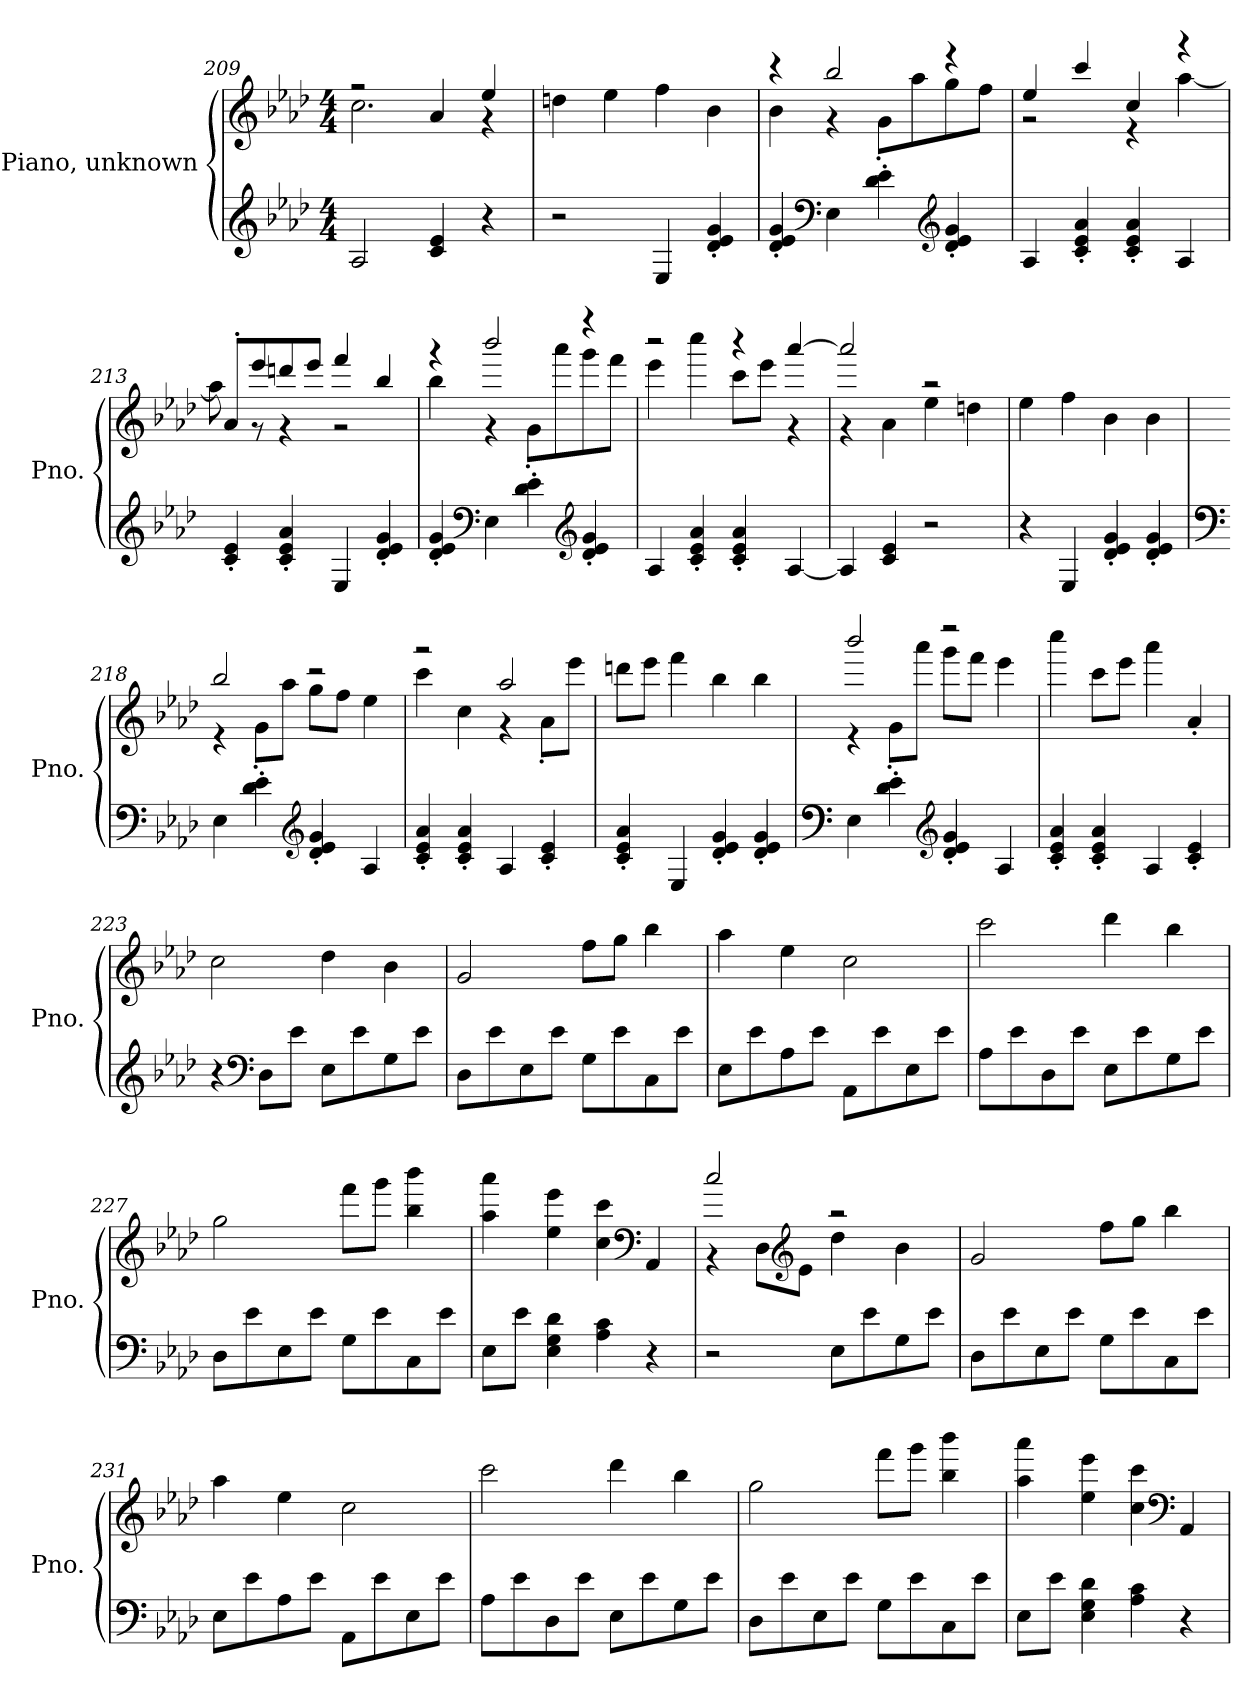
**kern	**kern
*part1	*part1
*staff2	*staff1
*I"Piano, unknown	*
*I'Pno.	*
*clefG2	*clefG2
*k[b-e-a-d-]	*k[b-e-a-d-]
*M4/4	*M4/4
=209	=209
*	*^
2A-/	2r	2.cc\
4c/ 4e-/	4a-/	.
4r	4ee-/	4r
*	*v	*v
=210	=210
2r	4ddn\
.	4ee-\
4E-/	4ff\
4d-/' 4e-/' 4g/'	4b-\
!!LO:LB:g=z
=211	=211
*	*^
4d-/' 4e-/' 4g/'	4r	4b-\
*clefF4	*	*
4E-\	2bb-/	4r
4d-\' 4e-\'	.	8g'\L
.	.	8aa-\
*clefG2	*	*
4d-/' 4e-/' 4g/'	4r	8gg\
.	.	8ff\J
=212	=212	=212
4A-/	4ee-/	2r
4c/' 4e-/' 4a-/'	4ccc/	.
4c/' 4e-/' 4a-/'	4cc/	4r
4A-/	4r	[4aa-\
=213	=213	=213
4c/' 4e-/'	8a-'/L	8aa-\]
.	8eee-/	8r
4c/' 4e-/' 4a-/'	8dddn/	4r
.	8eee-/J	.
4E-/	4fff/	2r
4d-/' 4e-/' 4g/'	4bb-/	.
=214	=214	=214
4d-/' 4e-/' 4g/'	4r	4bb-\
*clefF4	*	*
4E-\	2bbb-/	4r
4d-\' 4e-\'	.	8g'\L
.	.	8aaa-\
*clefG2	*	*
4d-/' 4e-/' 4g/'	4r	8ggg\
.	.	8fff\J
!!LO:LB:g=z	!!
=215	=215	=215
4A-/	2r	4eee-\
4c/' 4e-/' 4a-/'	.	4cccc\
4c/' 4e-/' 4a-/'	4r	8ccc\L
.	.	8eee-\J
[4A-/	[4aaa-/	4r
=216	=216	=216
4A-/]	2aaa-/]	4r
4c/ 4e-/	.	4a-\
2r	2r	4ee-\
.	.	4ddn\
*	*v	*v
=217	=217
4r	4ee-\
4E-/	4ff\
4d-/' 4e-/' 4g/'	4b-\
4d-/' 4e-/' 4g/'	4b-\
=218	=218
*clefF4	*
*	*^
4E-\	2bb-/	4r
4d-\' 4e-\'	.	8g'\L
.	.	8aa-\J
*clefG2	*	*
4d-/' 4e-/' 4g/'	2r	8gg\L
.	.	8ff\J
4A-/	.	4ee-\
=219	=219	=219
4c/' 4e-/' 4a-/'	2r	4ccc\
4c/' 4e-/' 4a-/'	.	4cc\
4A-/	2aa-/	4r
4c/' 4e-/'	.	8a-'\L
.	.	8eee-\J
*	*v	*v
!!LO:PB:g=z
=220	=220
4c/' 4e-/' 4a-/'	8dddn\L
.	8eee-\J
4E-/	4fff\
4d-/' 4e-/' 4g/'	4bb-\
4d-/' 4e-/' 4g/'	4bb-\
=221	=221
*clefF4	*
*	*^
4E-\	2bbb-/	4r
4d-\' 4e-\'	.	8g'\L
.	.	8aaa-\J
*clefG2	*	*
4d-/' 4e-/' 4g/'	2r	8ggg\L
.	.	8fff\J
4A-/	.	4eee-\
*	*v	*v
=222	=222
4c/' 4e-/' 4a-/'	4cccc\
4c/' 4e-/' 4a-/'	8ccc\L
.	8eee-\J
4A-/	4aaa-\
4c/' 4e-/'	4a-'/
=223	=223
4r	2cc\
*clefF4	*
8D-\L	.
8e-\J	.
8E-\L	4dd-\
8e-\	.
8G\	4b-\
8e-\J	.
!!LO:LB:g=z
=224	=224
8D-\L	2g/
8e-\	.
8E-\	.
8e-\J	.
8G\L	8ff\L
8e-\	8gg\J
8C\	4bb-\
8e-\J	.
=225	=225
8E-\L	4aa-\
8e-\	.
8A-\	4ee-\
8e-\J	.
8AA-\L	2cc\
8e-\	.
8E-\	.
8e-\J	.
=226	=226
8A-\L	2ccc\
8e-\	.
8D-\	.
8e-\J	.
8E-\L	4ddd-\
8e-\	.
8G\	4bb-\
8e-\J	.
=227	=227
8D-\L	2gg\
8e-\	.
8E-\	.
8e-\J	.
8G\L	8fff\L
8e-\	8ggg\J
8C\	4bb-\ 4bbb-\
8e-\J	.
=228	=228
8E-\L	4aa-\ 4aaa-\
8e-\J	.
4E-\ 4G\ 4d-\	4ee-\ 4eee-\
4A-\ 4c\	4cc\ 4ccc\
*	*clefF4
4r	4AA-/
!!LO:LB:g=z
=229	=229
*	*^
2r	2cc/	4r
.	.	8D-\L
*	*clefG2	*
.	.	8e-\J
8E-\L	2r	4dd-\
8e-\	.	.
8G\	.	4b-\
8e-\J	.	.
*	*v	*v
=230	=230
8D-\L	2g/
8e-\	.
8E-\	.
8e-\J	.
8G\L	8ff\L
8e-\	8gg\J
8C\	4bb-\
8e-\J	.
=231	=231
8E-\L	4aa-\
8e-\	.
8A-\	4ee-\
8e-\J	.
8AA-\L	2cc\
8e-\	.
8E-\	.
8e-\J	.
=232	=232
8A-\L	2ccc\
8e-\	.
8D-\	.
8e-\J	.
8E-\L	4ddd-\
8e-\	.
8G\	4bb-\
8e-\J	.
=233	=233
8D-\L	2gg\
8e-\	.
8E-\	.
8e-\J	.
8G\L	8fff\L
8e-\	8ggg\J
8C\	4bb-\ 4bbb-\
8e-\J	.
!!LO:LB:g=z
=234	=234
8E-\L	4aa-\ 4aaa-\
8e-\J	.
4E-\ 4G\ 4d-\	4ee-\ 4eee-\
4A-\ 4c\	4cc\ 4ccc\
*	*clefF4
4r	4AA-/
=	=
*-	*-
